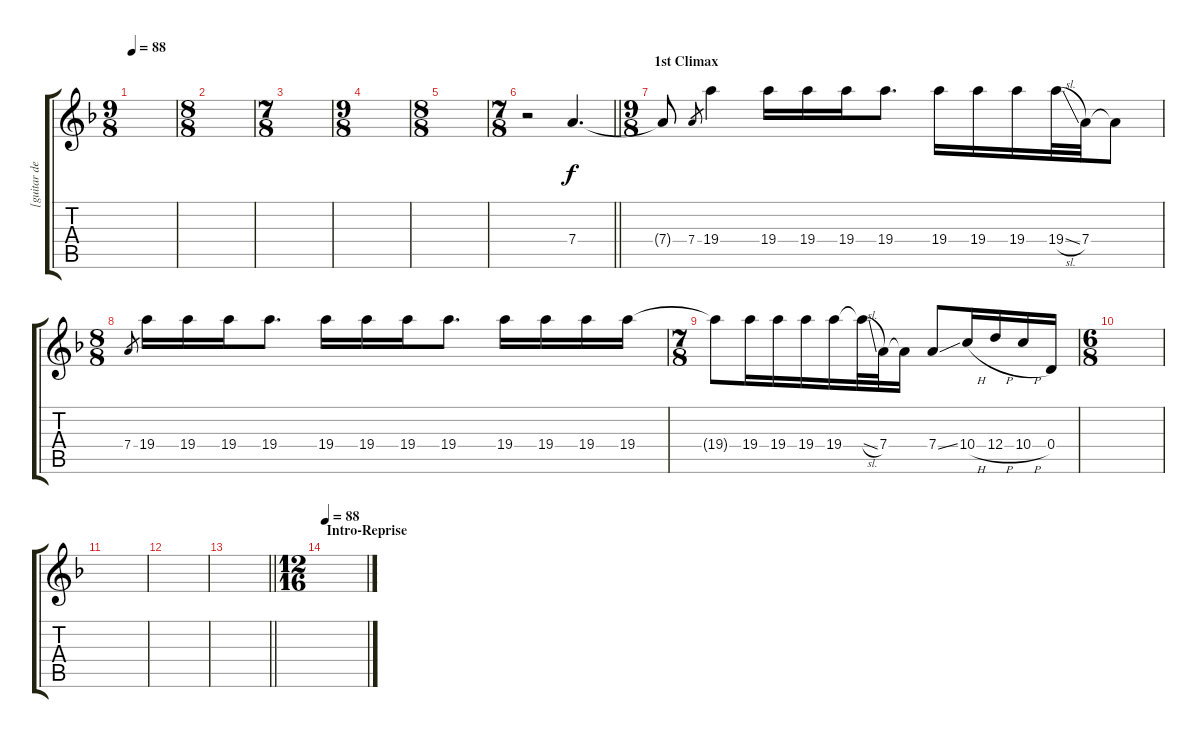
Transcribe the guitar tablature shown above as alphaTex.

\track ("[guitar delay and whammy effect]" "[guitar de") {instrument electricguitarclean}
\staff {score tabs}
\tuning (E4 B3 G3 D3 A2 D2) {hide}
\ts (9 8)
\tempo 88
\clef g2
\ks dminor
|
\ts (8 8)
|
\ts (7 8)
|
\ts (9 8)
|
\ts (8 8)
|
\ts (7 8)
\barLineRight lightlight
r.2{volume 9 instrument distortionguitar} 7.4.4{d dy f} |
\ts (9 8)
\section ("" "1st Climax")
7.4{t}.8 7.4.8{gr} 19.4.4 19.4.16 19.4.16 19.4.16 19.4.8{d} 19.4.16 19.4.16 19.4.16 19.4{sl}.32 7.4.32 7.4{t}.8 |
\ts (8 8)
7.4.8{gr} 19.4.16 19.4.16{beam merge} 19.4.16 19.4.8{d} 19.4.16 19.4.16{beam merge} 19.4.16 19.4.8{d} 19.4.16 19.4.16{beam merge} 19.4.16 19.4.16 |
\ts (7 8)
19.4{t}.8 19.4.16 19.4.16{beam merge} 19.4.16 19.4.16 19.4{sl t}.32 7.4.32{beam merge} 7.4{t}.16{beam split} 7.4{ss}.8{beam merge} 10.4{h}.16 12.4{h}.16{beam merge} 10.4{h}.16 0.4.16 |
\ts (6 8)
|
|
|
\barLineRight lightlight
|
\ts (12 16)
\section ("" "Intro-Reprise")
\tempo 88
